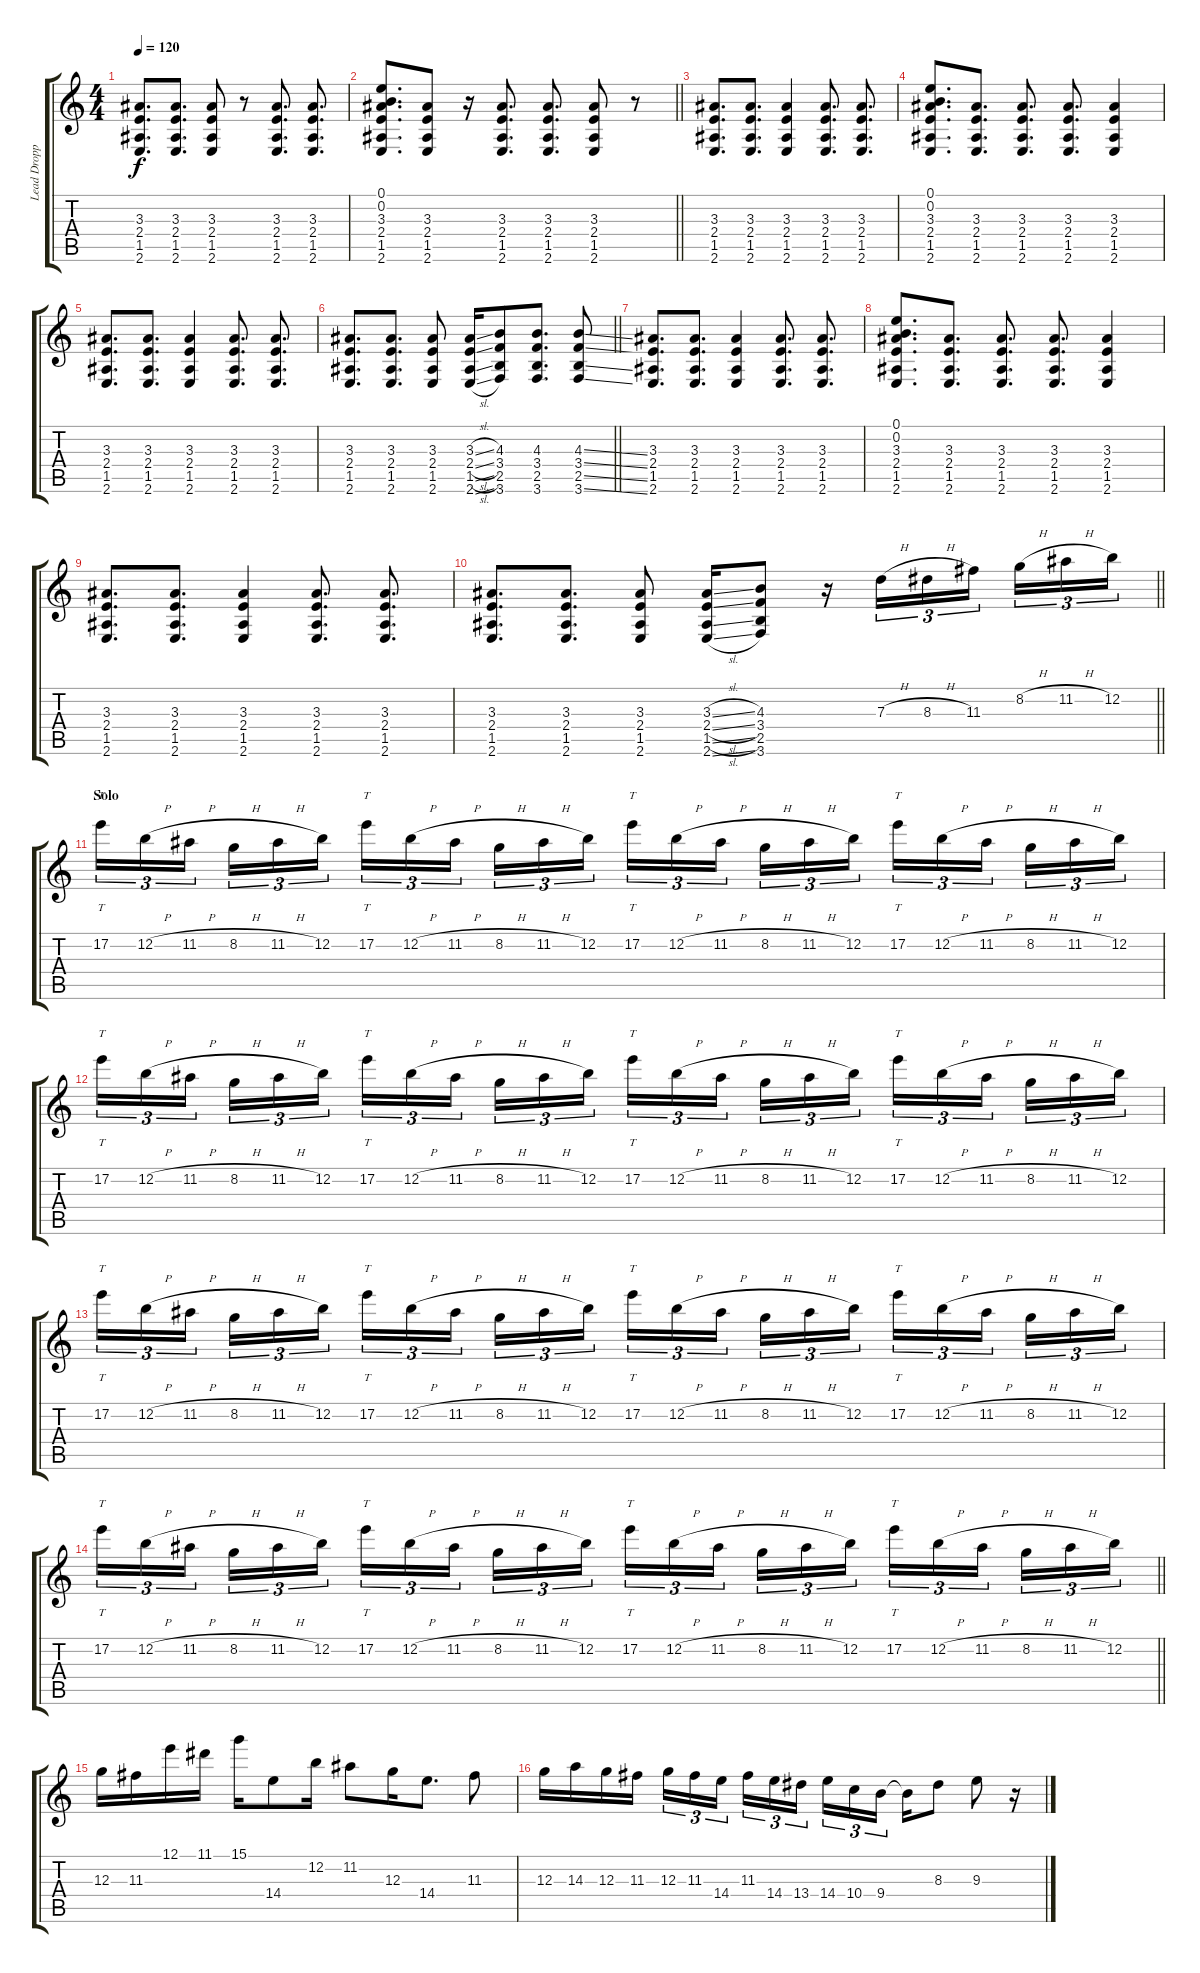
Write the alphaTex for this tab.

\track ("Lead Dropped D " "Lead Dropp") {instrument distortionguitar}
\staff {score tabs}
\tuning (E4 B3 G3 D3 A2 D2) {hide}
\ts (4 4)
\tempo 120
\clef g2
\ks c
(3.3 2.4 1.5 2.6).8{d dy f} (3.3 2.4 1.5 2.6).8{d} (3.3 2.4 1.5 2.6).8 r.8 (3.3 2.4 1.5 2.6).8{d} (3.3 2.4 1.5 2.6).8{d} |
\barLineRight lightlight
(0.1 0.2 3.3 2.4 1.5 2.6).8{d} (3.3 2.4 1.5 2.6).8 r.16 (3.3 2.4 1.5 2.6).8{d} (3.3 2.4 1.5 2.6).8{d} (3.3 2.4 1.5 2.6).8 r.8 |
\section ("" "")
(3.3 2.4 1.5 2.6).8{d} (3.3 2.4 1.5 2.6).8{d} (3.3 2.4 1.5 2.6).4 (3.3 2.4 1.5 2.6).8{d} (3.3 2.4 1.5 2.6).8{d} |
(0.1 0.2 3.3 2.4 1.5 2.6).8{d} (3.3 2.4 1.5 2.6).8{d} (3.3 2.4 1.5 2.6).8{d} (3.3 2.4 1.5 2.6).8{d} (3.3 2.4 1.5 2.6).4 |
(3.3 2.4 1.5 2.6).8{d} (3.3 2.4 1.5 2.6).8{d} (3.3 2.4 1.5 2.6).4 (3.3 2.4 1.5 2.6).8{d} (3.3 2.4 1.5 2.6).8{d} |
\barLineRight lightlight
(3.3 2.4 1.5 2.6).8{d} (3.3 2.4 1.5 2.6).8{d} (3.3 2.4 1.5 2.6).8 (3.3{sl} 2.4{sl} 1.5{sl} 2.6{sl}).16 (4.3 3.4 2.5 3.6).8 (4.3 3.4 2.5 3.6).8{d} (4.3{ss} 3.4{ss} 2.5{ss} 3.6{ss}).8 |
(3.3 2.4 1.5 2.6).8{d} (3.3 2.4 1.5 2.6).8{d} (3.3 2.4 1.5 2.6).4 (3.3 2.4 1.5 2.6).8{d} (3.3 2.4 1.5 2.6).8{d} |
(0.1 0.2 3.3 2.4 1.5 2.6).8{d} (3.3 2.4 1.5 2.6).8{d} (3.3 2.4 1.5 2.6).8{d} (3.3 2.4 1.5 2.6).8{d} (3.3 2.4 1.5 2.6).4 |
(3.3 2.4 1.5 2.6).8{d} (3.3 2.4 1.5 2.6).8{d} (3.3 2.4 1.5 2.6).4 (3.3 2.4 1.5 2.6).8{d} (3.3 2.4 1.5 2.6).8{d} |
\barLineRight lightlight
(3.3 2.4 1.5 2.6).8{d} (3.3 2.4 1.5 2.6).8{d} (3.3 2.4 1.5 2.6).8 (3.3{sl} 2.4{sl} 1.5{sl} 2.6{sl}).16 (4.3 3.4 2.5 3.6).8 r.16{balance 8} 7.3{h}.16{tu (3 2)} 8.3{h}.16{tu (3 2)} 11.3.16{tu (3 2) beam splitsecondary} 8.2{h}.16{tu (3 2)} 11.2{h}.16{tu (3 2)} 12.2.16{tu (3 2)} |
\section ("" "Solo")
17.2.16{tt tu (3 2)} 12.2{h}.16{tu (3 2)} 11.2{h}.16{tu (3 2) beam splitsecondary} 8.2{h}.16{tu (3 2)} 11.2{h}.16{tu (3 2)} 12.2.16{tu (3 2)} 17.2.16{tt tu (3 2)} 12.2{h}.16{tu (3 2)} 11.2{h}.16{tu (3 2) beam splitsecondary} 8.2{h}.16{tu (3 2)} 11.2{h}.16{tu (3 2)} 12.2.16{tu (3 2)} 17.2.16{tt tu (3 2)} 12.2{h}.16{tu (3 2)} 11.2{h}.16{tu (3 2) beam splitsecondary} 8.2{h}.16{tu (3 2)} 11.2{h}.16{tu (3 2)} 12.2.16{tu (3 2)} 17.2.16{tt tu (3 2)} 12.2{h}.16{tu (3 2)} 11.2{h}.16{tu (3 2) beam splitsecondary} 8.2{h}.16{tu (3 2)} 11.2{h}.16{tu (3 2)} 12.2.16{tu (3 2)} |
17.2.16{tt tu (3 2)} 12.2{h}.16{tu (3 2)} 11.2{h}.16{tu (3 2) beam splitsecondary} 8.2{h}.16{tu (3 2)} 11.2{h}.16{tu (3 2)} 12.2.16{tu (3 2)} 17.2.16{tt tu (3 2)} 12.2{h}.16{tu (3 2)} 11.2{h}.16{tu (3 2) beam splitsecondary} 8.2{h}.16{tu (3 2)} 11.2{h}.16{tu (3 2)} 12.2.16{tu (3 2)} 17.2.16{tt tu (3 2)} 12.2{h}.16{tu (3 2)} 11.2{h}.16{tu (3 2) beam splitsecondary} 8.2{h}.16{tu (3 2)} 11.2{h}.16{tu (3 2)} 12.2.16{tu (3 2)} 17.2.16{tt tu (3 2)} 12.2{h}.16{tu (3 2)} 11.2{h}.16{tu (3 2) beam splitsecondary} 8.2{h}.16{tu (3 2)} 11.2{h}.16{tu (3 2)} 12.2.16{tu (3 2)} |
17.2.16{tt tu (3 2)} 12.2{h}.16{tu (3 2)} 11.2{h}.16{tu (3 2) beam splitsecondary} 8.2{h}.16{tu (3 2)} 11.2{h}.16{tu (3 2)} 12.2.16{tu (3 2)} 17.2.16{tt tu (3 2)} 12.2{h}.16{tu (3 2)} 11.2{h}.16{tu (3 2) beam splitsecondary} 8.2{h}.16{tu (3 2)} 11.2{h}.16{tu (3 2)} 12.2.16{tu (3 2)} 17.2.16{tt tu (3 2)} 12.2{h}.16{tu (3 2)} 11.2{h}.16{tu (3 2) beam splitsecondary} 8.2{h}.16{tu (3 2)} 11.2{h}.16{tu (3 2)} 12.2.16{tu (3 2)} 17.2.16{tt tu (3 2)} 12.2{h}.16{tu (3 2)} 11.2{h}.16{tu (3 2) beam splitsecondary} 8.2{h}.16{tu (3 2)} 11.2{h}.16{tu (3 2)} 12.2.16{tu (3 2)} |
\barLineRight lightlight
17.2.16{tt tu (3 2)} 12.2{h}.16{tu (3 2)} 11.2{h}.16{tu (3 2) beam splitsecondary} 8.2{h}.16{tu (3 2)} 11.2{h}.16{tu (3 2)} 12.2.16{tu (3 2)} 17.2.16{tt tu (3 2)} 12.2{h}.16{tu (3 2)} 11.2{h}.16{tu (3 2) beam splitsecondary} 8.2{h}.16{tu (3 2)} 11.2{h}.16{tu (3 2)} 12.2.16{tu (3 2)} 17.2.16{tt tu (3 2)} 12.2{h}.16{tu (3 2)} 11.2{h}.16{tu (3 2) beam splitsecondary} 8.2{h}.16{tu (3 2)} 11.2{h}.16{tu (3 2)} 12.2.16{tu (3 2)} 17.2.16{tt tu (3 2)} 12.2{h}.16{tu (3 2)} 11.2{h}.16{tu (3 2) beam splitsecondary} 8.2{h}.16{tu (3 2)} 11.2{h}.16{tu (3 2)} 12.2.16{tu (3 2)} |
12.3.16 11.3.16 12.1.16 11.1.16 15.1.16 14.4.8 12.2.16 11.2.8 12.3.16 14.4.8{d} 11.3.8 |
12.3.16 14.3.16 12.3.16 11.3.16 12.3.16{tu (3 2)} 11.3.16{tu (3 2)} 14.4.16{tu (3 2) beam splitsecondary} 11.3.16{tu (3 2)} 14.4.16{tu (3 2)} 13.4.16{tu (3 2)} 14.4.16{tu (3 2)} 10.4.16{tu (3 2)} 9.4.16{tu (3 2) beam splitsecondary} 9.4{t}.16 8.3.8 9.3.8 r.16
